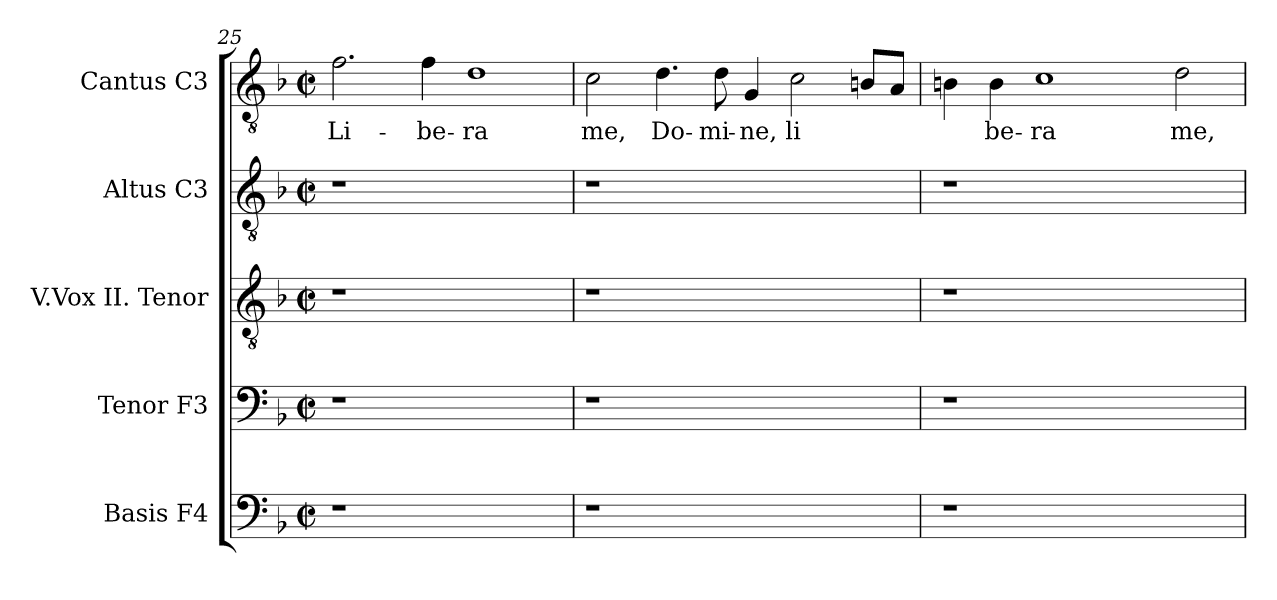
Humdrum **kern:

**kern	**kern	**kern	**kern	**kern	**text
*part5	*part4	*part3	*part2	*part1	*part1
*staff5	*staff4	*staff3	*staff2	*staff1	*staff1
*I"Basis  F4	*I"Tenor  F3	*I"V.Vox  II. Tenor	*I"Altus  C3	*I"Cantus  C3	*
*I'B	*I'T	*	*I'A	*I'C	*
*clefF4	*clefF4	*clefGv2	*clefGv2	*clefGv2	*
*k[b-]	*k[b-]	*k[b-]	*k[b-]	*k[b-]	*
*F:	*F:	*F:	*F:	*F:	*
*M2/2	*M2/2	*M2/2	*M2/2	*M2/2	*
*met(c|)	*met(c|)	*met(c|)	*met(c|)	*met(c|)	*
=25	=25	=25	=25	=25	=25
!	!	!	!	!	!LO:LY:b:cj
1r	1r	1r	1r	2.f\	Li-
!	!	!	!	!	!LO:LY:b:cj
.	.	.	.	4f\	-be-
!	!	!	!	!	!LO:LY:b:cj
1ryy	1ryy	1ryy	1ryy	1d	-ra
=26	=26	=26	=26	=26	=26
!	!	!	!	!	!LO:LY:b:cj
1r	1r	1r	1r	2c\	me,
!	!	!	!	!	!LO:LY:b:cj
.	.	.	.	4.d\	Do-
!	!	!	!	!	!LO:LY:b:cj
.	.	.	.	8d\	-mi-
!	!	!	!	!	!LO:LY:b:cj
1ryy	1ryy	1ryy	1ryy	4G/	-ne,
!	!	!	!	!	!LO:LY:b:cj
.	.	.	.	2c\	li-
!	!	!	!	!	!LO:LY:b:cj
.	.	.	.	8Bn/L	--
!	!	!	!	!	!LO:LY:b:cj
.	.	.	.	8A/J	--
=27	=27	=27	=27	=27	=27
!	!	!	!	!	!LO:LY:b:cj
1r	1r	1r	1r	4Bn\	--
!	!	!	!	!	!LO:LY:b:cj
.	.	.	.	4B\	-be-
!	!	!	!	!	!LO:LY:b:cj
.	.	.	.	1c	-ra
1ryy	1ryy	1ryy	1ryy	.	.
!	!	!	!	!	!LO:LY:b:cj
.	.	.	.	2d\	me,
=	=	=	=	=	=
*-	*-	*-	*-	*-	*-
